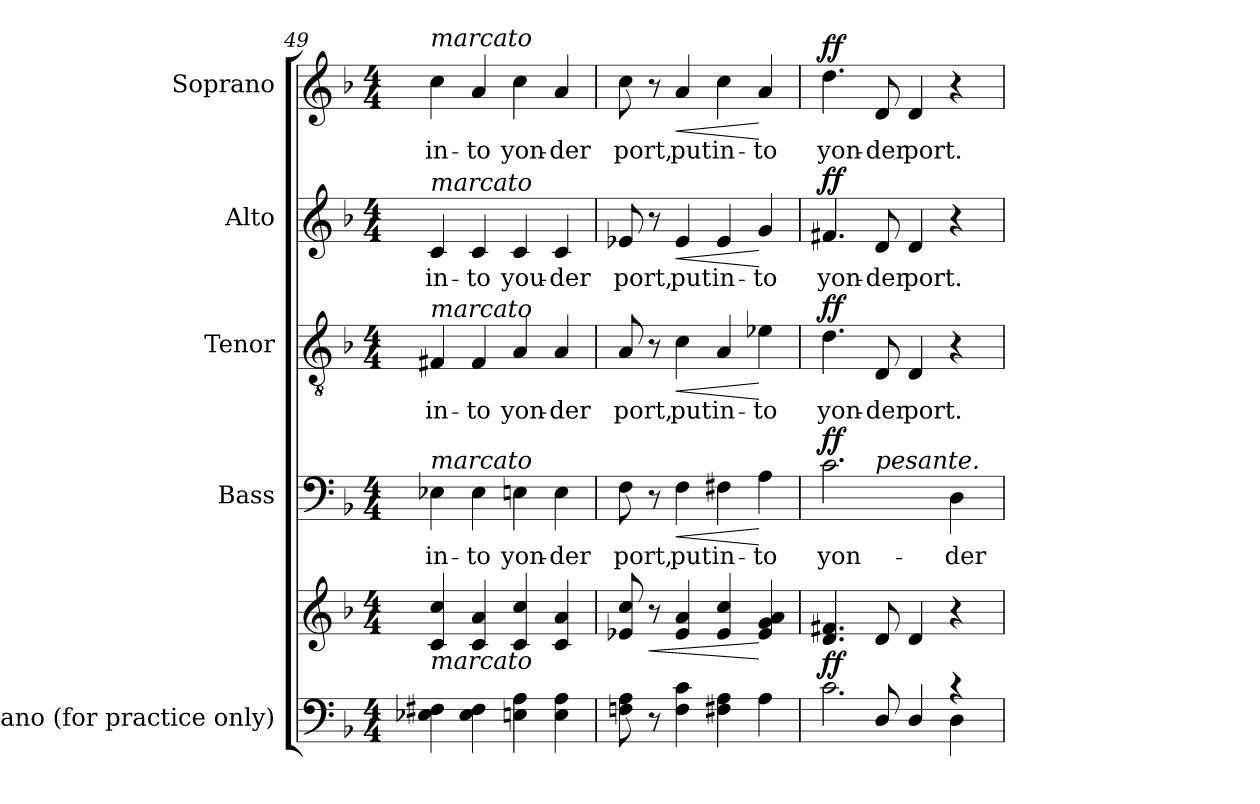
**kern	**kern	**dynam	**kern	**text	**dynam	**kern	**text	**dynam	**kern	**text	**dynam	**kern	**text	**dynam
*part5	*part5	*part5	*part4	*part4	*part4	*part3	*part3	*part3	*part2	*part2	*part2	*part1	*part1	*part1
*staff6	*staff5	*staff5/6	*staff4	*staff4	*staff4	*staff3	*staff3	*staff3	*staff2	*staff2	*staff2	*staff1	*staff1	*staff1
*I"Piano (for  practice only)	*	*	*I"Bass	*	*	*I"Tenor	*	*	*I"Alto	*	*	*I"Soprano	*	*
*I'Pno.	*	*	*I'B.	*	*	*I'T.	*	*	*I'A.	*	*	*I'S.	*	*
!!LO:PB:g=z
*clefF4	*clefG2	*	*clefF4	*	*	*clefGv2	*	*	*clefG2	*	*	*clefG2	*	*
*	*	*	*	*	*	*ITrd7c12	*	*	*	*	*	*	*	*
*k[b-]	*k[b-]	*	*k[b-]	*	*	*k[b-]	*	*	*k[b-]	*	*	*k[b-]	*	*
*F:	*F:	*	*F:	*	*	*F:	*	*	*F:	*	*	*F:	*	*
*M4/4	*M4/4	*	*M4/4	*	*	*M4/4	*	*	*M4/4	*	*	*M4/4	*	*
=49	=49	=49	=49	=49	=49	=49	=49	=49	=49	=49	=49	=49	=49	=49
!	!	!	!	!LO:LY:b:color=#000000	!	!	!	!	!	!	!	!	!	!
!	!	!	!	!	!	!	!LO:LY:b:color=#000000	!	!	!	!	!	!	!
!	!	!	!	!	!	!	!	!	!	!LO:LY:b:color=#000000	!	!	!	!
!	!	!	!	!	!	!	!	!	!	!	!	!LO:TX:a:i:t=marcato	!	!
!	!	!	!	!	!	!	!	!	!LO:TX:a:i:t=marcato	!	!	!	!	!
!	!	!	!	!	!	!LO:TX:a:i:t=marcato	!	!	!	!	!	!	!	!
!	!	!	!LO:TX:a:i:t=marcato	!	!	!	!	!	!	!	!	!	!	!
!	!LO:TX:b:i:t=marcato	!	!	!	!	!	!	!	!	!	!	!	!	!
!	!	!	!	!	!	!	!	!	!	!	!	!	!LO:LY:b:color=#000000	!
4E-Xi\ 4F#Xi	4ci/ 4cci	.	4E-Xi\	in-	.	4FF#Xi/	in-	.	4ci/	in-	.	4cci\	in-	.
!	!	!	!	!LO:LY:b:color=#000000	!	!	!	!	!	!	!	!	!	!
!	!	!	!	!	!	!	!LO:LY:b:color=#000000	!	!	!	!	!	!	!
!	!	!	!	!	!	!	!	!	!	!LO:LY:b:color=#000000	!	!	!	!
!	!	!	!	!	!	!	!	!	!	!	!	!	!LO:LY:b:color=#000000	!
4E-i\ 4F#i	4ci/ 4ai	.	4E-i\	-to	.	4FF#i/	-to	.	4ci/	-to	.	4ai/	-to	.
!	!	!	!	!LO:LY:b:color=#000000	!	!	!	!	!	!	!	!	!	!
!	!	!	!	!	!	!	!LO:LY:b:color=#000000	!	!	!	!	!	!	!
!	!	!	!	!	!	!	!	!	!	!LO:LY:b:color=#000000	!	!	!	!
!	!	!	!	!	!	!	!	!	!	!	!	!	!LO:LY:b:color=#000000	!
4Eni\ 4Ai	4ci/ 4cci	.	4Eni\	yon-	.	4AAi/	yon-	.	4ci/	you-	.	4cci\	yon-	.
!	!	!	!	!LO:LY:b:color=#000000	!	!	!	!	!	!	!	!	!	!
!	!	!	!	!	!	!	!LO:LY:b:color=#000000	!	!	!	!	!	!	!
!	!	!	!	!	!	!	!	!	!	!LO:LY:b:color=#000000	!	!	!	!
!	!	!	!	!	!	!	!	!	!	!	!	!	!LO:LY:b:color=#000000	!
4Ei\ 4Ai	4ci/ 4ai	.	4Ei\	-der	.	4AAi/	-der	.	4ci/	-der	.	4ai/	-der	.
=50	=50	=50	=50	=50	=50	=50	=50	=50	=50	=50	=50	=50	=50	=50
!	!	!	!	!LO:LY:b:color=#000000	!	!	!	!	!	!	!	!	!	!
!	!	!	!	!	!	!	!LO:LY:b:color=#000000	!	!	!	!	!	!	!
!	!	!	!	!	!	!	!	!	!	!LO:LY:b:color=#000000	!	!	!	!
!	!	!	!	!	!	!	!	!	!	!	!	!	!LO:LY:b:color=#000000	!
8Fni\ 8Ai	8e-Xi/ 8cci	.	8Fi\	port,	.	8AAi/	port,	.	8e-Xi/	port,	.	8cci\	port,	.
!	!	!LO:HP:b	!	!	!	!	!	!	!	!	!	!	!	!
8r	8r	<	8r	.	.	8r	.	.	8r	.	.	8r	.	.
!	!	!	!	!LO:LY:b:color=#000000	!LO:HP:b	!	!	!	!	!	!	!	!	!
!	!	!	!	!	!	!	!LO:LY:b:color=#000000	!LO:HP:b	!	!	!	!	!	!
!	!	!	!	!	!	!	!	!	!	!LO:LY:b:color=#000000	!LO:HP:b	!	!	!
!	!	!	!	!	!	!	!	!	!	!	!	!	!LO:LY:b:color=#000000	!LO:HP:b
4Fi\ 4ci	4e-i/ 4ai	.	4Fi\	put	<	4Ci\	put	<	4e-i/	put	<	4ai/	put	<
!	!	!	!	!LO:LY:b:color=#000000	!	!	!	!	!	!	!	!	!	!
!	!	!	!	!	!	!	!LO:LY:b:color=#000000	!	!	!	!	!	!	!
!	!	!	!	!	!	!	!	!	!	!LO:LY:b:color=#000000	!	!	!	!
!	!	!	!	!	!	!	!	!	!	!	!	!	!LO:LY:b:color=#000000	!
4F#Xi\ 4Ai	4e-i/ 4cci	.	4F#Xi\	in-	.	4AAi/	in-	.	4e-i/	in-	.	4cci\	in-	.
!	!	!	!	!LO:LY:b:color=#000000	!	!	!	!	!	!	!	!	!	!
!	!	!	!	!	!	!	!LO:LY:b:color=#000000	!	!	!	!	!	!	!
!	!	!	!	!	!	!	!	!	!	!LO:LY:b:color=#000000	!	!	!	!
!	!	!	!	!	!	!	!	!	!	!	!	!	!LO:LY:b:color=#000000	!
4Ai\	4e-i/ 4gi 4ai	[	4Ai\	-to	[	4E-Xi\	-to	[	4gi/	-to	[	4ai/	-to	[
=51	=51	=51	=51	=51	=51	=51	=51	=51	=51	=51	=51	=51	=51	=51
*^	*	*	*	*	*	*	*	*	*	*	*	*	*	*
!	!	!	!	!	!LO:LY:b:color=#000000	!	!	!	!	!	!	!	!	!	!
!	!	!	!	!	!	!	!	!LO:LY:b:color=#000000	!	!	!	!	!	!	!
!	!	!	!	!	!	!	!	!	!	!	!LO:LY:b:color=#000000	!	!	!	!
!	!	!	!	!	!	!	!	!	!	!	!	!	!	!LO:LY:b:color=#000000	!
*	*	*	*	*^	*	*	*	*	*	*	*	*	*	*	*
4.ryy	2.ci\	4.di/ 4.f#Xi	ff	2.ci\	4.ryy	yon-	ff	4.Di\	yon-	ff	4.f#Xi/	yon-	ff	4.ddi\	yon-	ff
!	!	!	!	!	!	!	!	!	!LO:LY:b:color=#000000	!	!	!	!	!	!	!
!	!	!	!	!	!	!	!	!	!	!	!	!LO:LY:b:color=#000000	!	!	!	!
!	!	!	!	!	!LO:TX:a:i:t=pesante.	!	!	!	!	!	!	!	!	!	!	!
!	!	!	!	!	!	!	!	!	!	!	!	!	!	!	!LO:LY:b:color=#000000	!
8Di/	.	8di/	.	.	2ryy	.	.	8DDi/	-der	.	8di/	-der	.	8di/	-der	.
!	!	!	!	!	!	!	!	!	!LO:LY:b:color=#000000	!	!	!	!	!	!	!
!	!	!	!	!	!	!	!	!	!	!	!	!LO:LY:b:color=#000000	!	!	!	!
!	!	!	!	!	!	!	!	!	!	!	!	!	!	!	!LO:LY:b:color=#000000	!
4Di/	.	4di/	.	.	.	.	.	4DDi/	port.	.	4di/	port.	.	4di/	port.	.
!	!	!	!	!	!	!LO:LY:b:color=#000000	!	!	!	!	!	!	!	!	!	!
4r	4Di\	4r	.	4Di\	.	-der	.	4r	.	.	4r	.	.	4r	.	.
.	.	.	.	.	8ryy	.	.	.	.	.	.	.	.	.	.	.
*v	*v	*	*	*v	*v	*	*	*	*	*	*	*	*	*	*	*
=	=	=	=	=	=	=	=	=	=	=	=	=	=	=
*-	*-	*-	*-	*-	*-	*-	*-	*-	*-	*-	*-	*-	*-	*-
